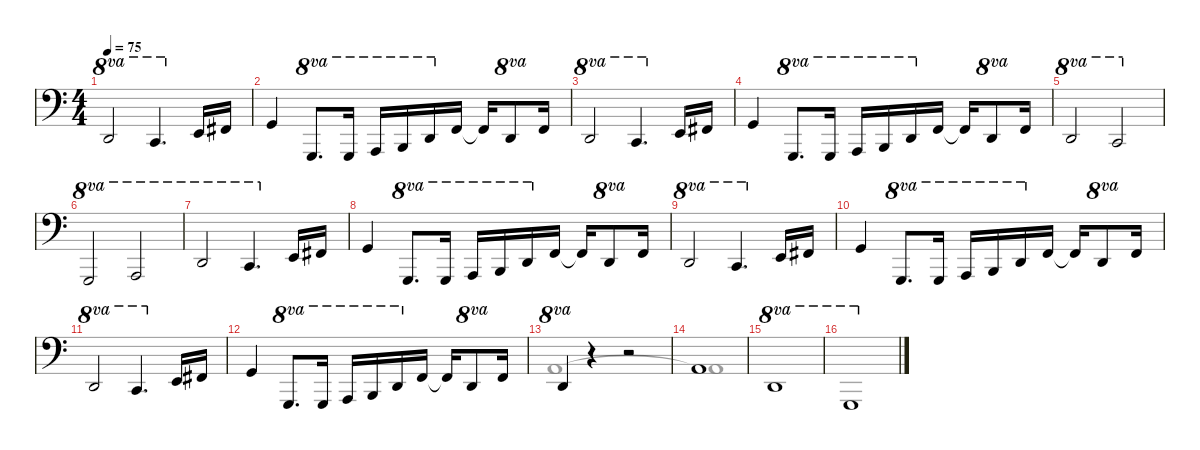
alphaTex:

\defaultSystemsLayout 4
\hideDynamics
\bracketExtendMode nobrackets
\singleTrackTrackNamePolicy hidden
\multiTrackTrackNamePolicy hidden
\otherSystemsTrackNameOrientation horizontal
\track ("John Paul Jones (Orgão 2)" "org.") {instrument drawbarorgan}
\staff {score}
\tuning (E4 B3 G3 D3 A2 E2 C-1)
\voice
\ts (4 4)
\tempo 75
\clef f4
\ks c
0.4.2{ot 8va dy f beam Up} 3.5.4{d ot 8va beam Up} 0.6.16{beam Up} 2.6{acc #}.16{beam Up} |
3.6.4{beam Up} 3.6.8{d ot 8va beam Up} 3.6.16{ot 8va beam Up} 0.5.16{ot 8va beam Up} 2.5.16{ot 8va beam Up} 0.4.16{ot 8va beam Up} 1.6.16{beam Up} 1.6{t}.16{beam Up} 0.4.8{ot 8va beam Up} 1.6.16{beam Up} |
0.4.2{ot 8va beam Up} 3.5.4{d ot 8va beam Up} 0.6.16{beam Up} 2.6{acc #}.16{beam Up} |
3.6.4{beam Up} 3.6.8{d ot 8va beam Up} 3.6.16{ot 8va beam Up} 0.5.16{ot 8va beam Up} 2.5.16{ot 8va beam Up} 0.4.16{ot 8va beam Up} 1.6.16{beam Up} 1.6{t}.16{beam Up} 0.4.8{ot 8va beam Up} 1.6.16{beam Up} |
0.4.2{ot 8va beam Up} 3.5.2{ot 8va beam Up} |
3.6.2{ot 8va beam Up} 0.5.2{ot 8va beam Up} |
0.4.2{ot 8va beam Up} 3.5.4{d ot 8va beam Up} 0.6.16{beam Up} 2.6{acc #}.16{beam Up} |
3.6.4{beam Up} 3.6.8{d ot 8va beam Up} 3.6.16{ot 8va beam Up} 0.5.16{ot 8va beam Up} 2.5.16{ot 8va beam Up} 0.4.16{ot 8va beam Up} 1.6.16{beam Up} 1.6{t}.16{beam Up} 0.4.8{ot 8va beam Up} 1.6.16{beam Up} |
0.4.2{ot 8va beam Up} 3.5.4{d ot 8va beam Up} 0.6.16{beam Up} 2.6{acc #}.16{beam Up} |
3.6.4{beam Up} 3.6.8{d ot 8va beam Up} 3.6.16{ot 8va beam Up} 0.5.16{ot 8va beam Up} 2.5.16{ot 8va beam Up} 0.4.16{ot 8va beam Up} 1.6.16{beam Up} 1.6{t}.16{beam Up} 0.4.8{ot 8va beam Up} 1.6.16{beam Up} |
0.4.2{ot 8va beam Up} 3.5.4{d ot 8va beam Up} 0.6.16{beam Up} 2.6{acc #}.16{beam Up} |
3.6.4{beam Up} 3.6.8{d ot 8va beam Up} 3.6.16{ot 8va beam Up} 0.5.16{ot 8va beam Up} 2.5.16{ot 8va beam Up} 0.4.16{ot 8va beam Up} 1.6.16{beam Up} 1.6{t}.16{beam Up} 0.4.8{ot 8va beam Up} 1.6.16{beam Up} |
0.4.4{ot 8va beam Up} r.4{beam Up} r.2{beam Up} |
0.5.1{beam Up} |
0.4.1{ot 8va beam Up} |
3.6.1{ot 8va beam Up}
\voice
\clef f4
\ottava regular
\simile none
\ks c
|
|
|
|
|
|
|
|
|
|
|
|
0.5.1{beam Down} |
0.5{t}.1{beam Down} |
|
